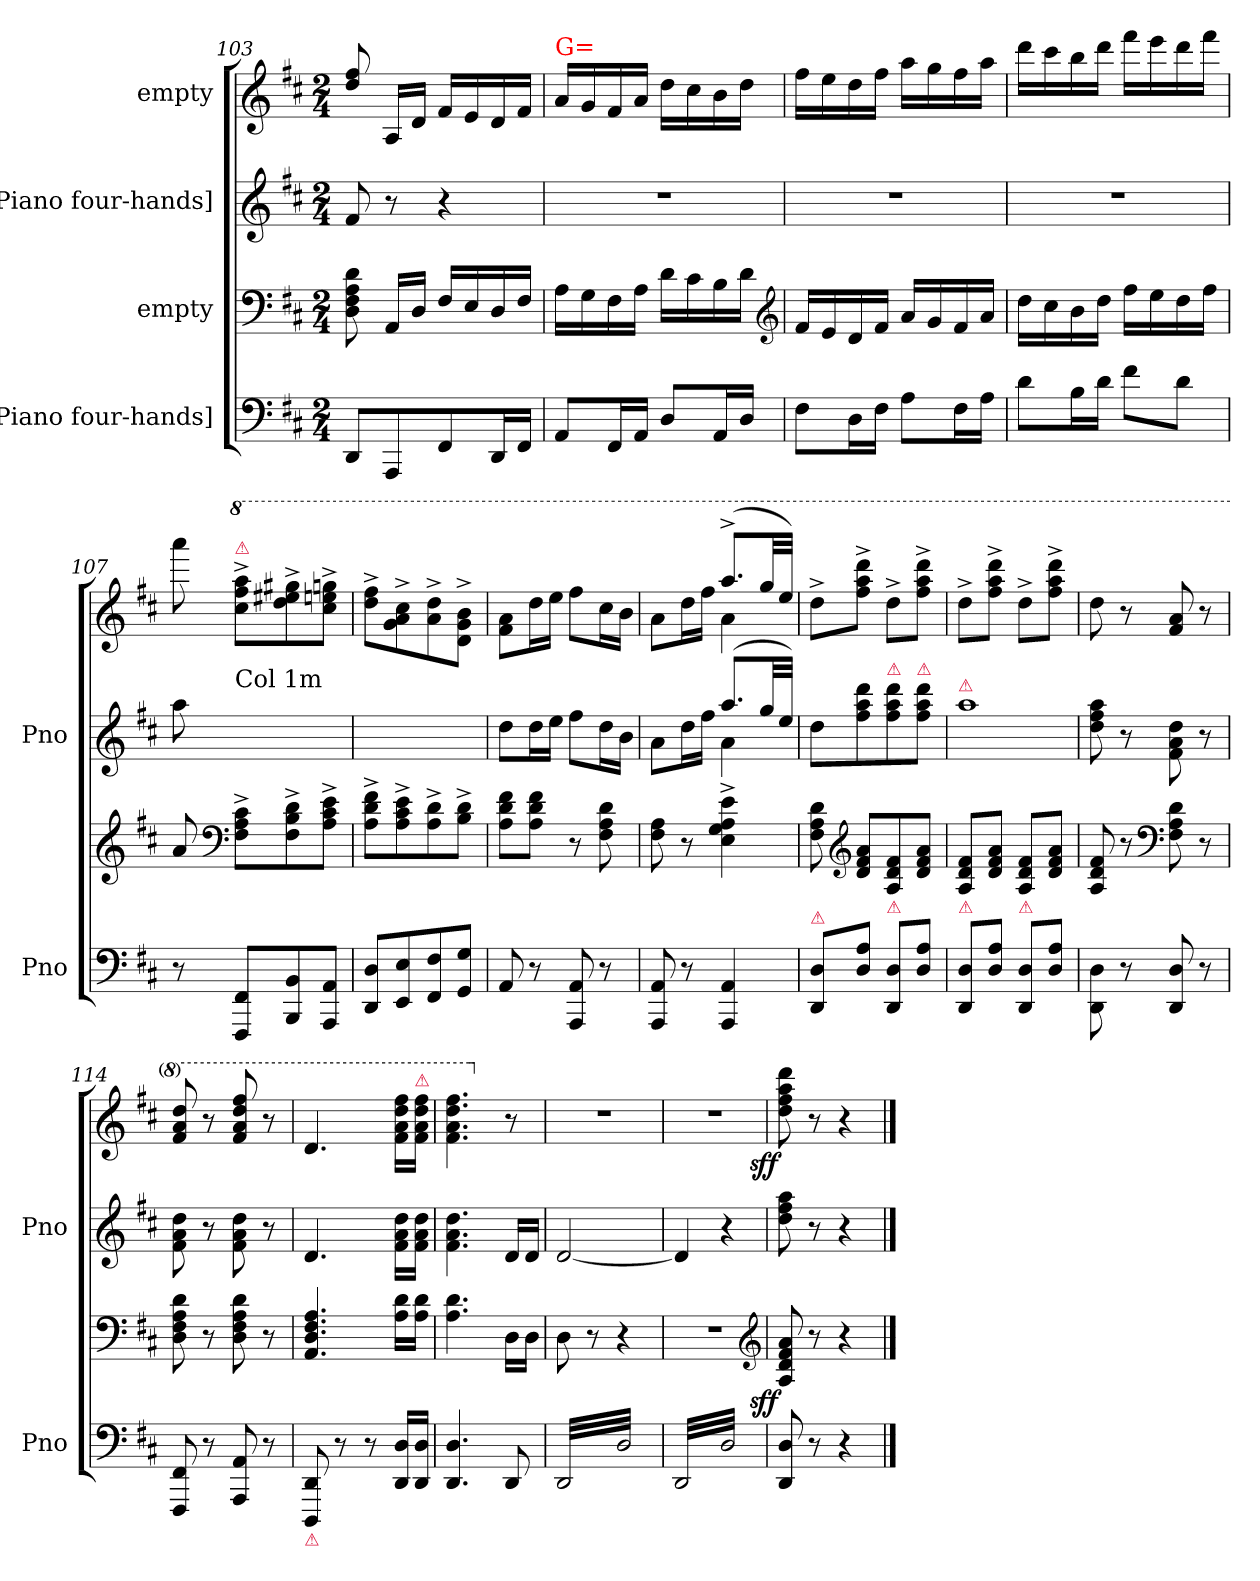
**kern	**kern	**dynam	**kern	**kern	**dynam
*part4	*part3	*part3	*part2	*part1	*part1
*staff4	*staff3	*staff3	*staff2	*staff1	*staff1
*I"[Piano four-hands]	*I"empty	*	*I"[Piano four-hands]	*I"empty	*
*I'Pno	*	*	*I'Pno	*	*
*clefF4	*clefF4	*	*clefG2	*clefG2	*
*k[f#c#]	*k[f#c#]	*	*k[f#c#]	*k[f#c#]	*
*M2/4	*M2/4	*	*M2/4	*M2/4	*
=103	=103	=103	=103	=103	=103
8DD/L	8D\ 8F#\ 8A\ 8d\	.	8f#/	8dd/ 8ff#/	.
8AAA/	16AA/LL	.	8r	16A/LL	.
.	16D/JJ	.	.	16d/JJ	.
8FF#/	16F#/LL	.	4r	16f#/LL	.
.	16E/	.	.	16e/	.
16DD/L	16D/	.	.	16d/	.
16FF#/JJ	16F#/JJ	.	.	16f#/JJ	.
=104	=104	=104	=104	=104	=104
!	!	!	!	!LO:TX:a:color=red:t=G=	!
8AA/L	16A\LL	.	2r	16a/LL	.
.	16G\	.	.	16g/	.
16FF#/L	16F#\	.	.	16f#/	.
16AA/JJ	16A\JJ	.	.	16a/JJ	.
8D/L	16d\LL	.	.	16dd\LL	.
.	16c#\	.	.	16cc#\	.
16AA/L	16B\	.	.	16b\	.
16D/JJ	16d\JJ	.	.	16dd\JJ	.
*	*clefG2	*	*	*	*
=105	=105	=105	=105	=105	=105
8F#\L	16f#/LL	.	2r	16ff#\LL	.
.	16e/	.	.	16ee\	.
16D\L	16d/	.	.	16dd\	.
16F#\JJ	16f#/JJ	.	.	16ff#\JJ	.
8A\L	16a/LL	.	.	16aa\LL	.
.	16g/	.	.	16gg\	.
16F#\L	16f#/	.	.	16ff#\	.
16A\JJ	16a/JJ	.	.	16aa\JJ	.
=106	=106	=106	=106	=106	=106
8d\L	16dd\LL	.	2r	16ddd\LL	.
.	16cc#\	.	.	16ccc#\	.
16B\L	16b\	.	.	16bb\	.
16d\JJ	16dd\JJ	.	.	16ddd\JJ	.
8f#\L	16ff#\LL	.	.	16fff#\LL	.
.	16ee\	.	.	16eee\	.
8d\J	16dd\	.	.	16ddd\	.
.	16ff#\JJ	.	.	16fff#\JJ	.
=107	=107	=107	=107	=107	=107
8r	8a/	.	8aa\	8aaa\	.
*	*clefF4	*	*	*	*
*	*	*	*	*8va	*
!	!	!	!	!LO:TX:a:color=crimson:t=⚠	!
!	!	!	!LO:TX:a:t=Col 1m	!	!
8FFF#/ 8FF#/L	8F#^>\ 8A^>\ 8c#^>\L	.	8cc#yy^>\ 8ff#yy^>\ 8aayy^>\L	8ccc#^>\ 8fff#^>\ 8aaa^>\L	.
8BBB/ 8BB/	8F#^>\ 8B^>\ 8d^>\	.	8ddyy^>\ 8ee#Xyy^>\ 8gg#Xyy^>\	8ddd^>\ 8eee#X^>\ 8ggg#X^>\	.
8AAA/ 8AA/J	8A^>\ 8c#^>\ 8e^>\J	.	8cc#yy^>\ 8eenyy^>\ 8ggnyy^>\J	8ccc#^>\ 8eeen^>\ 8gggn^>\J	.
=108	=108	=108	=108	=108	=108
8DD/ 8D/L	8A^>\ 8d^>\ 8f#^>\L	.	8ddyy^>/ 8ff#yy^>/L	8ddd^>\ 8fff#^>\L	.
8EE/ 8E/	8A^>\ 8c#^>\ 8e^>\	.	8gyy^>\ 8ayy^>\ 8cc#yy^>\	8gg^>\ 8aa^>\ 8ccc#^>\	.
8FF#/ 8F#/	8A^>\ 8d^>\	.	8ayy^/ 8ddyy^/	8aa^>\ 8ddd^>\	.
8GG/ 8G/J	8B^>\ 8d^>\J	.	8g/ 8b/J	8dd^>\ 8gg^>\ 8bb^>\J	.
=109	=109	=109	=109	=109	=109
8AA/	8A\ 8d\ 8f#\L	.	8dd\L	8ff#\ 8aa\L	.
8r	8A\ 8d\ 8f#\J	.	16dd\L	16ddd\L	.
.	.	.	16ee\JJ	16eee\JJ	.
8AAA/ 8AA/	8r	.	8ff#\L	8fff#\L	.
8r	8F#\ 8A\ 8d\	.	16dd\L	16ccc#\L	.
.	.	.	16b\JJ	16bb\JJ	.
=110	=110	=110	=110	=110	=110
*	*	*	*^	*^	*
8AAA/ 8AA/	8F#\ 8A\	.	8a\L	8ryy	8aa\L	8ryy	.
8r	8r	.	16dd\L	16ryy	16ddd\L	16ryy	.
.	.	.	16ff#\JJ	16ryy	16fff#\JJ	16ryy	.
4AAA/ 4AA/	4E^<\ 4G^<\ 4A^<\ 4e^<\	.	(<8.aa/L	4a\	(<8.aaa^>/L	4aa\	.
.	.	.	32gg/LL	.	32ggg/LL	.	.
.	.	.	32ee/JJJ)	.	32eee/JJJ)	.	.
*	*	*	*v	*v	*	*	*
*	*	*	*	*v	*v	*
=111	=111	=111	=111	=111	=111
!LO:TX:a:color=crimson:t=⚠	!	!	!	!	!
8DD/ 8D/L	8F#\ 8A\ 8d\	.	8dd\L	8ddd^>\L	.
*	*clefG2	*	*	*	*
8D\ 8A\J	8d/ 8f#/ 8a/L	.	8ff#\ 8aa\ 8ddd\	8fff#^>\ 8aaa^>\ 8dddd^>\J	.
!	!	!	!LO:TX:a:color=crimson:t=⚠	!	!
!LO:TX:a:color=crimson:t=⚠	!	!	!	!	!
8DD/ 8D/L	8A/ 8d/ 8f#/	.	8ff#\ 8aa\ 8ddd\	8ddd^>\L	.
!	!	!	!LO:TX:a:color=crimson:t=⚠	!	!
8D\ 8A\J	8d/ 8f#/ 8a/J	.	8ff#\ 8aa\ 8ddd\J	8fff#^>\ 8aaa^>\ 8dddd^>\J	.
=112	=112	=112	=112	=112	=112
!	!	!	!LO:TX:a:color=crimson:t=⚠	!	!
!LO:TX:a:color=crimson:t=⚠	!	!	!	!	!
!	!	!	!LO:N:vis=1	!	!
8DD/ 8D/L	8A/ 8d/ 8f#/L	.	2aa\	8ddd^>\L	.
8D\ 8A\J	8d/ 8f#/ 8a/J	.	.	8fff#^>\ 8aaa^>\ 8dddd^>\J	.
!LO:TX:a:color=crimson:t=⚠	!	!	!	!	!
8DD/ 8D/L	8A/ 8d/ 8f#/L	.	.	8ddd^>\L	.
8D\ 8A\J	8d/ 8f#/ 8a/J	.	.	8fff#^>\ 8aaa^>\ 8dddd^>\J	.
=113	=113	=113	=113	=113	=113
8DD\ 8D\	8A/ 8d/ 8f#/	.	8dd\ 8ff#\ 8aa\	8ddd\	.
8r	8r	.	8r	8r	.
*	*clefF4	*	*	*	*
8DD/ 8D/	8F#\ 8A\ 8d\	.	8f#\ 8a\ 8dd\	8ff#/ 8aa/	.
8r	8r	.	8r	8r	.
=114	=114	=114	=114	=114	=114
8FFF#/ 8FF#/	8D\ 8F#\ 8A\ 8d\	.	8f#\ 8a\ 8dd\	8ff#/ 8aa/ 8ddd/	.
8r	8r	.	8r	8r	.
8AAA/ 8AA/	8D\ 8F#\ 8A\ 8d\	.	8f#\ 8a\ 8dd\	8ff#/ 8aa/ 8ddd/ 8fff#/	.
8r	8r	.	8r	8r	.
=115	=115	=115	=115	=115	=115
!LO:TX:b:color=crimson:t=⚠	!	!	!	!	!
8DDD/ 8DD/	4.AA/ 4.D/ 4.F#/ 4.A/	.	4.d/	4.dd/	.
8r	.	.	.	.	.
8r	.	.	.	.	.
16DD/ 16D/LL	16A\ 16d\LL	.	16f#\ 16a\ 16dd\LL	16ff#\ 16aa\ 16ddd\ 16fff#\LL	.
!	!	!	!	!LO:TX:a:color=crimson:t=⚠	!
16DD/ 16D/JJ	16A\ 16d\JJ	.	16f#\ 16a\ 16dd\JJ	16ff#\ 16aa\ 16ddd\ 16fff#\JJ	.
=116	=116	=116	=116	=116	=116
4.DD/ 4.D/	4.A\ 4.d\	.	4.f#\ 4.a\ 4.dd\	4.ff#\ 4.aa\ 4.ddd\ 4.fff#\	.
*	*	*	*	*X8va	*
8DD/	16D\LL	.	16d/LL	8r	.
.	16D\JJ	.	16d/JJ	.	.
=117	=117	=117	=117	=117	=117
*tremolo	*	*	*	*	*
32DD/LLL	8D\	.	[2d/	2r	.
32D/	.	.	.	.	.
32DD/	.	.	.	.	.
32D/	.	.	.	.	.
32DD/	8r	.	.	.	.
32D/	.	.	.	.	.
32DD/	.	.	.	.	.
32D/	.	.	.	.	.
32DD/	4r	.	.	.	.
32D/	.	.	.	.	.
32DD/	.	.	.	.	.
32D/	.	.	.	.	.
32DD/	.	.	.	.	.
32D/	.	.	.	.	.
32DD/	.	.	.	.	.
32D/JJJ	.	.	.	.	.
=118	=118	=118	=118	=118	=118
32DD/LLL	2r	.	4d/]	2r	.
32D/	.	.	.	.	.
32DD/	.	.	.	.	.
32D/	.	.	.	.	.
32DD/	.	.	.	.	.
32D/	.	.	.	.	.
32DD/	.	.	.	.	.
32D/	.	.	.	.	.
32DD/	.	.	4r	.	.
32D/	.	.	.	.	.
32DD/	.	.	.	.	.
32D/	.	.	.	.	.
32DD/	.	.	.	.	.
32D/	.	.	.	.	.
32DD/	.	.	.	.	.
32D/JJJ	.	.	.	.	.
*Xtremolo	*	*	*	*	*
*	*clefG2	*	*	*	*
=119	=119	=119	=119	=119	=119
!	!	!LO:DY:rj	!	!	!LO:DY:rj
8DD/ 8D/	8A/ 8d/ 8f#/ 8a/	sff	8dd\ 8ff#\ 8aa\	8dd\ 8ff#\ 8aa\ 8ddd\	sff
.	.	.	.	.	.
.	.	.	.	.	.
.	.	.	.	.	.
8r	8r	.	8r	8r	.
.	.	.	.	.	.
.	.	.	.	.	.
.	.	.	.	.	.
4r	4r	.	4r	4r	.
==	==	==	==	==	==
*-	*-	*-	*-	*-	*-
